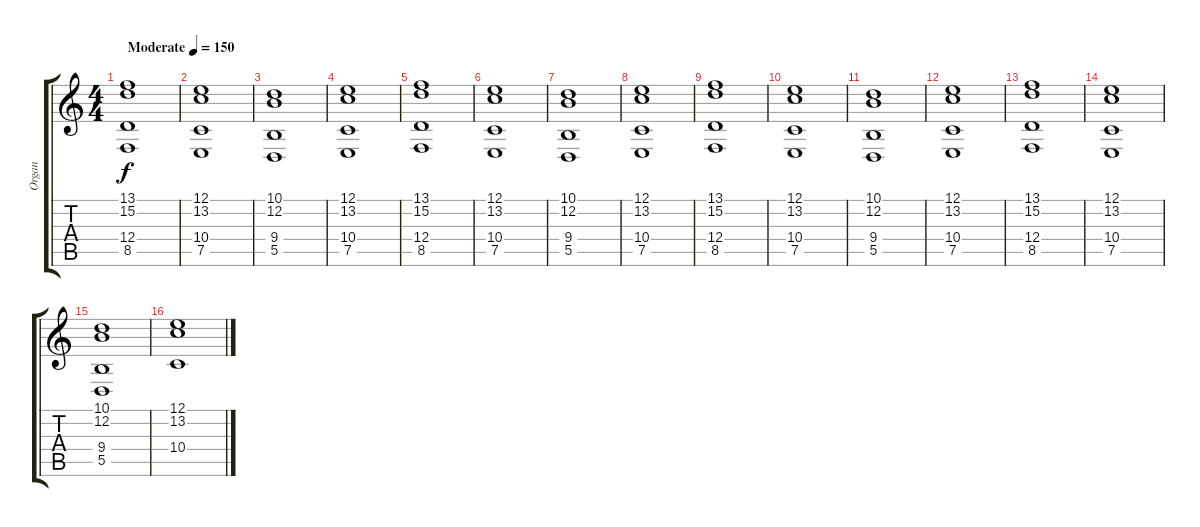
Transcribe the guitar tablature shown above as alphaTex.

\track ("Organ" "Organ") {instrument drawbarorgan}
\staff {score tabs}
\tuning (E4 B3 G3 D3 A2 E2) {hide}
\ts (4 4)
\tempo (150 "Moderate")
\clef g2
\ks c
(13.1 15.2 12.4 8.5).1{dy f instrument drawbarorgan} |
(12.1 13.2 10.4 7.5).1 |
(10.1 12.2 9.4 5.5).1 |
(12.1 13.2 10.4 7.5).1 |
(13.1 15.2 12.4 8.5).1 |
(12.1 13.2 10.4 7.5).1 |
(10.1 12.2 9.4 5.5).1 |
(12.1 13.2 10.4 7.5).1 |
(13.1 15.2 12.4 8.5).1 |
(12.1 13.2 10.4 7.5).1 |
(10.1 12.2 9.4 5.5).1 |
(12.1 13.2 10.4 7.5).1 |
(13.1 15.2 12.4 8.5).1 |
(12.1 13.2 10.4 7.5).1 |
(10.1 12.2 9.4 5.5).1 |
(12.1 13.2 10.4).1
